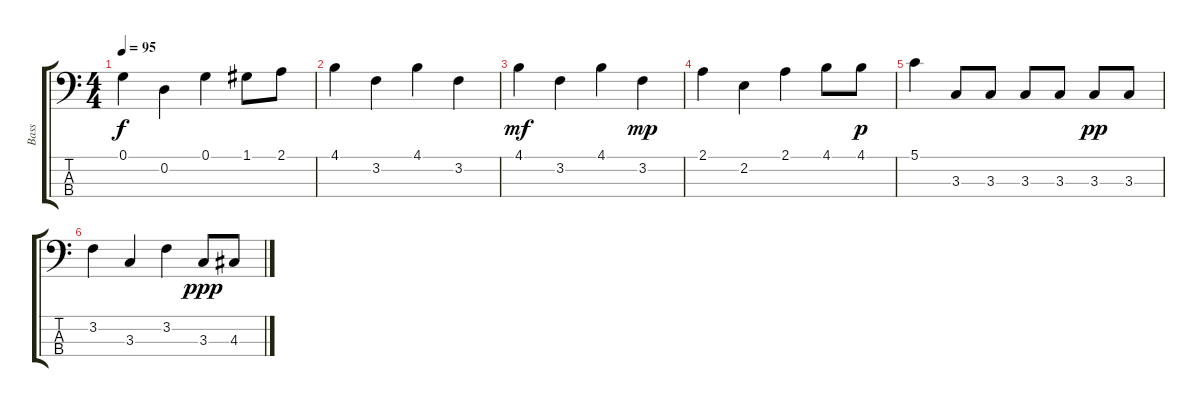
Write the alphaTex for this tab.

\track ("Bass" "Bass") {instrument electricbassfinger}
\staff {score tabs}
\tuning (G2 D2 A1 E1) {hide}
\ts (4 4)
\tempo 95
\clef f4
\ks c
0.1.4{dy f} 0.2.4 0.1.4 1.1.8 2.1.8 |
4.1.4 3.2.4 4.1.4 3.2.4 |
4.1.4{dy mf} 3.2.4 4.1.4 3.2.4{dy mp} |
2.1.4 2.2.4 2.1.4 4.1.8 4.1.8{dy p} |
5.1.4 3.3.8 3.3.8 3.3.8 3.3.8 3.3.8{dy pp} 3.3.8 |
3.2.4 3.3.4 3.2.4 3.3.8{dy ppp} 4.3.8
